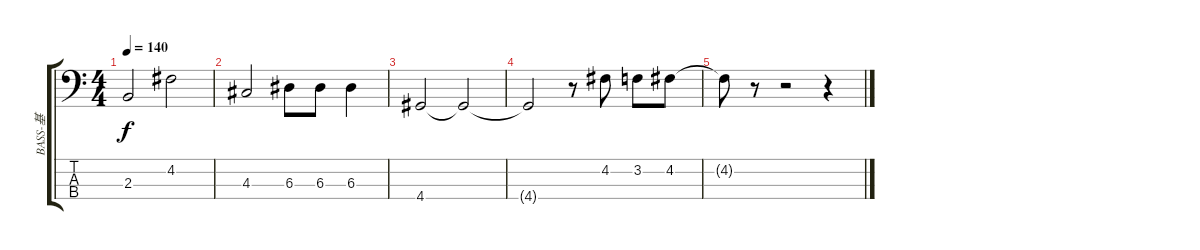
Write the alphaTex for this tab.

\track ("BASS-基" "BASS-基") {instrument electricbassfinger}
\staff {score tabs}
\tuning (G2 D2 A1 E1) {hide}
\ts (4 4)
\tempo 140
\clef f4
\ks c
2.3.2{dy f} 4.2.2 |
4.3.2 6.3.8 6.3.8 6.3.4 |
4.4.2 4.4{t}.2 |
4.4{t}.2 r.8 4.2.8 3.2.8 4.2.8 |
4.2{t}.8 r.8 r.2 r.4
